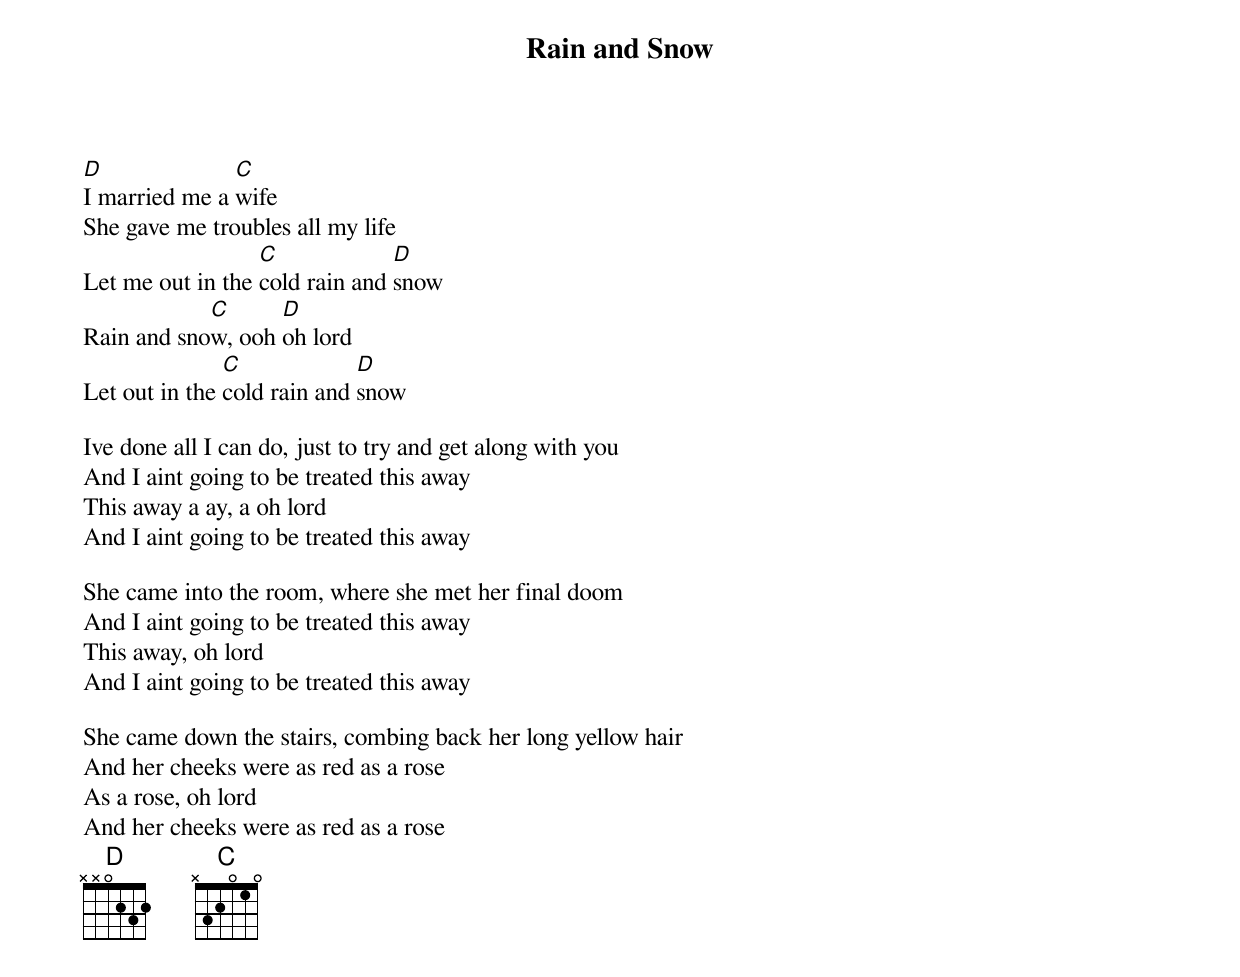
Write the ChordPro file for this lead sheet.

{title: Rain and Snow}

[D]I married me a [C]wife
She gave me troubles all my life
Let me out in the [C]cold rain and [D]snow
Rain and sno[C]w, ooh [D]oh lord
Let out in the [C]cold rain and [D]snow

Ive done all I can do, just to try and get along with you
And I aint going to be treated this away
This away a ay, a oh lord
And I aint going to be treated this away

She came into the room, where she met her final doom
And I aint going to be treated this away
This away, oh lord
And I aint going to be treated this away

She came down the stairs, combing back her long yellow hair
And her cheeks were as red as a rose
As a rose, oh lord
And her cheeks were as red as a rose
